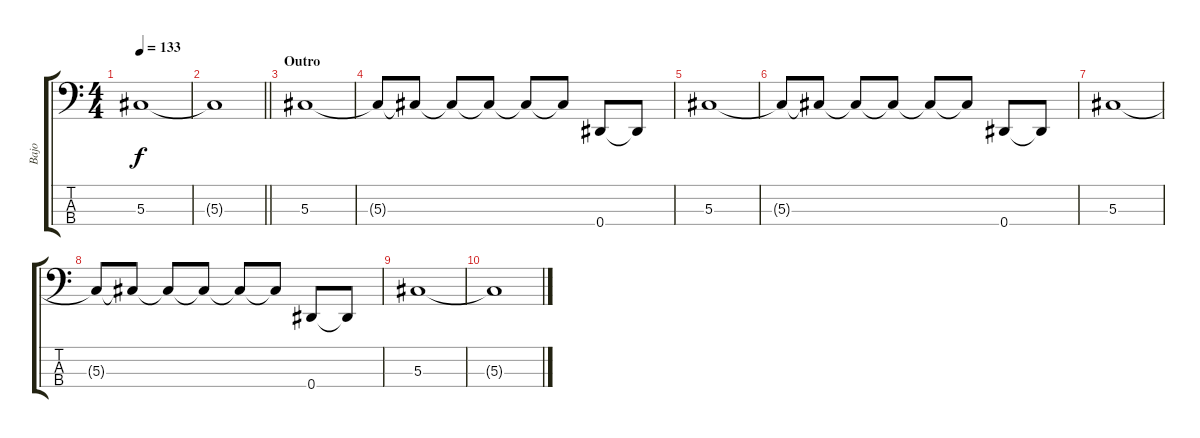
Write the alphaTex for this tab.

\track ("Bajo" "Bajo") {instrument electricbassfinger}
\staff {score tabs}
\tuning (Gb2 Db2 Ab1 Eb1) {hide}
\ts (4 4)
\tempo 133
\clef f4
\ks c
5.3.1{dy f} |
\barLineRight lightlight
5.3{t}.1 |
\section ("" "Outro")
5.3.1 |
5.3{t}.8 5.3{t}.8 5.3{t}.8 5.3{t}.8 5.3{t}.8 5.3{t}.8 0.4.8 0.4{t}.8 |
5.3.1 |
5.3{t}.8 5.3{t}.8 5.3{t}.8 5.3{t}.8 5.3{t}.8 5.3{t}.8 0.4.8 0.4{t}.8 |
5.3.1{volume 0} |
5.3{t}.8 5.3{t}.8 5.3{t}.8 5.3{t}.8 5.3{t}.8 5.3{t}.8 0.4.8 0.4{t}.8 |
5.3.1 |
5.3{t}.1
